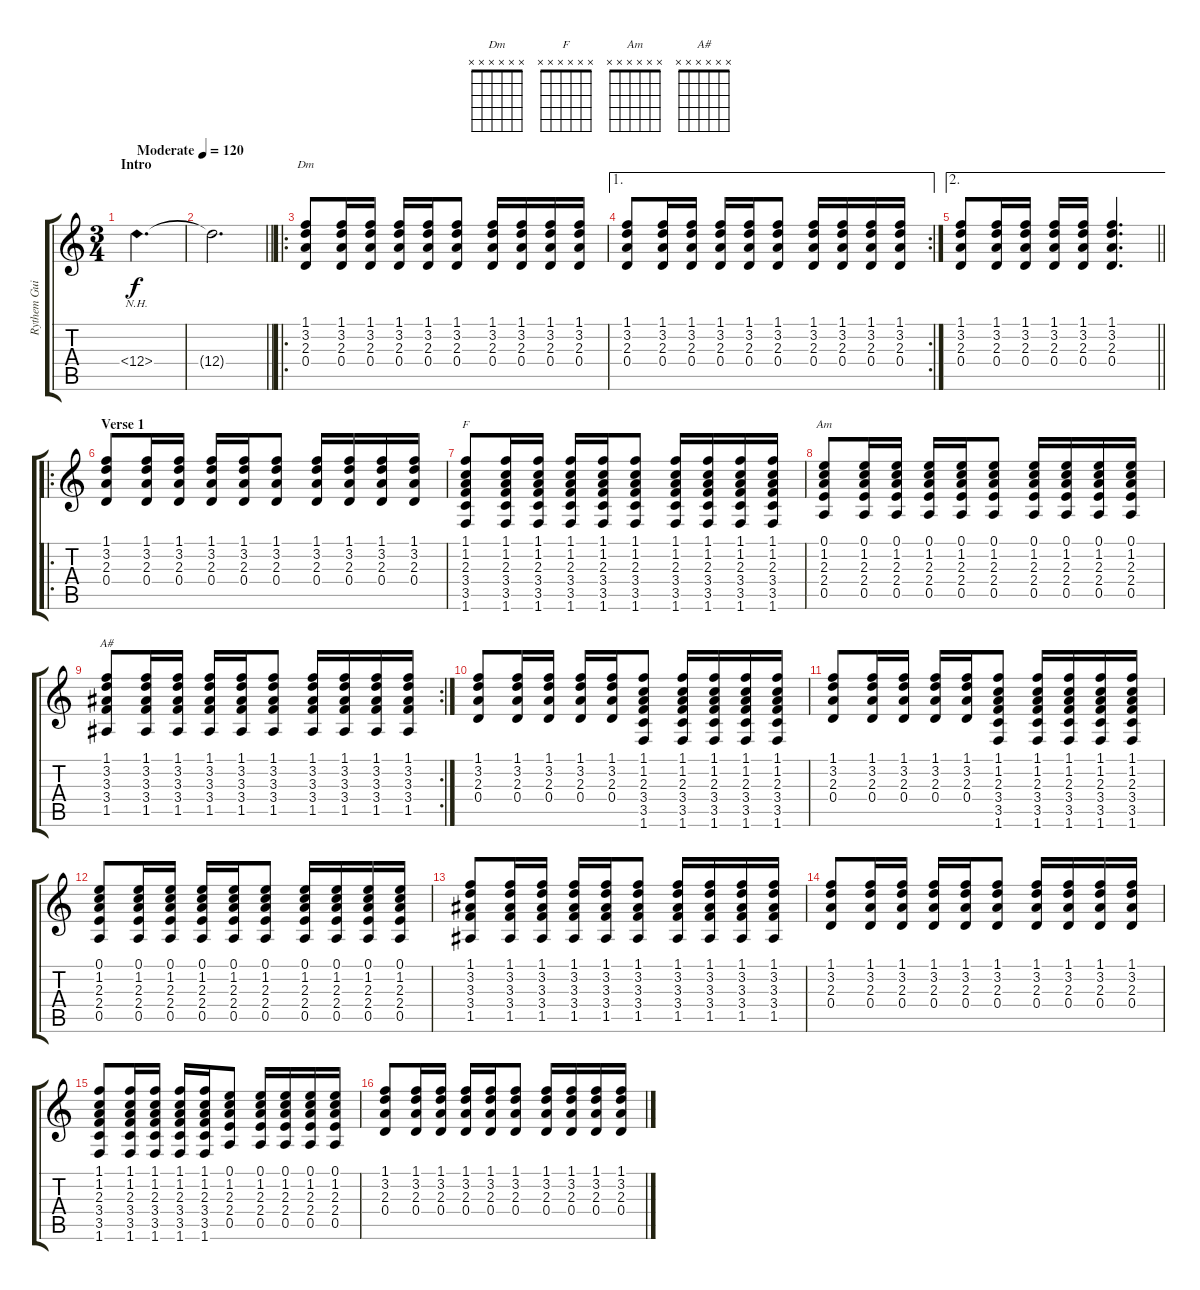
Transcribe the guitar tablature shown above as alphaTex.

\track ("Rythem Guitar" "Rythem Gui") {instrument acousticguitarsteel}
\staff {score tabs}
\tuning (E4 B3 G3 D3 A2 E2) {hide}
\chord ("Dm" x x x x x x)
\chord ("F" x x x x x x)
\chord ("Am" x x x x x x)
\chord ("A#" x x x x x x)
\ts (3 4)
\section ("" "Intro")
\tempo (120 "Moderate")
\clef g2
\ks c
12.4{nh}.4{d dy f instrument acousticguitarsteel} |
\barLineRight lightlight
12.4{t}.2{d} |
\ro
(1.1 3.2 2.3 0.4).8{ch "Dm"} (1.1 3.2 2.3 0.4).16 (1.1 3.2 2.3 0.4).16 (1.1 3.2 2.3 0.4).16 (1.1 3.2 2.3 0.4).16 (1.1 3.2 2.3 0.4).8 (1.1 3.2 2.3 0.4).16 (1.1 3.2 2.3 0.4).16 (1.1 3.2 2.3 0.4).16 (1.1 3.2 2.3 0.4).16 |
\ae 1
\rc 2
(1.1 3.2 2.3 0.4).8 (1.1 3.2 2.3 0.4).16 (1.1 3.2 2.3 0.4).16 (1.1 3.2 2.3 0.4).16 (1.1 3.2 2.3 0.4).16 (1.1 3.2 2.3 0.4).8 (1.1 3.2 2.3 0.4).16 (1.1 3.2 2.3 0.4).16 (1.1 3.2 2.3 0.4).16 (1.1 3.2 2.3 0.4).16 |
\ae 2
\barLineRight lightlight
(1.1 3.2 2.3 0.4).8 (1.1 3.2 2.3 0.4).16 (1.1 3.2 2.3 0.4).16 (1.1 3.2 2.3 0.4).16 (1.1 3.2 2.3 0.4).16 (1.1 3.2 2.3 0.4).4{d} |
\ro
\section ("" "Verse 1")
(1.1 3.2 2.3 0.4).8 (1.1 3.2 2.3 0.4).16 (1.1 3.2 2.3 0.4).16 (1.1 3.2 2.3 0.4).16 (1.1 3.2 2.3 0.4).16 (1.1 3.2 2.3 0.4).8 (1.1 3.2 2.3 0.4).16 (1.1 3.2 2.3 0.4).16 (1.1 3.2 2.3 0.4).16 (1.1 3.2 2.3 0.4).16 |
(1.1 1.2 2.3 3.4 3.5 1.6).8{ch "F"} (1.1 1.2 2.3 3.4 3.5 1.6).16 (1.1 1.2 2.3 3.4 3.5 1.6).16 (1.1 1.2 2.3 3.4 3.5 1.6).16 (1.1 1.2 2.3 3.4 3.5 1.6).16 (1.1 1.2 2.3 3.4 3.5 1.6).8 (1.1 1.2 2.3 3.4 3.5 1.6).16 (1.1 1.2 2.3 3.4 3.5 1.6).16 (1.1 1.2 2.3 3.4 3.5 1.6).16 (1.1 1.2 2.3 3.4 3.5 1.6).16 |
(0.1 1.2 2.3 2.4 0.5).8{ch "Am"} (0.1 1.2 2.3 2.4 0.5).16 (0.1 1.2 2.3 2.4 0.5).16 (0.1 1.2 2.3 2.4 0.5).16 (0.1 1.2 2.3 2.4 0.5).16 (0.1 1.2 2.3 2.4 0.5).8 (0.1 1.2 2.3 2.4 0.5).16 (0.1 1.2 2.3 2.4 0.5).16 (0.1 1.2 2.3 2.4 0.5).16 (0.1 1.2 2.3 2.4 0.5).16 |
\rc 2
(1.1 3.2 3.3 3.4 1.5).8{ch "A#"} (1.1 3.2 3.3 3.4 1.5).16 (1.1 3.2 3.3 3.4 1.5).16 (1.1 3.2 3.3 3.4 1.5).16 (1.1 3.2 3.3 3.4 1.5).16 (1.1 3.2 3.3 3.4 1.5).8 (1.1 3.2 3.3 3.4 1.5).16 (1.1 3.2 3.3 3.4 1.5).16 (1.1 3.2 3.3 3.4 1.5).16 (1.1 3.2 3.3 3.4 1.5).16 |
(1.1 3.2 2.3 0.4).8 (1.1 3.2 2.3 0.4).16 (1.1 3.2 2.3 0.4).16 (1.1 3.2 2.3 0.4).16 (1.1 3.2 2.3 0.4).16 (1.1 1.2 2.3 3.4 3.5 1.6).8 (1.1 1.2 2.3 3.4 3.5 1.6).16 (1.1 1.2 2.3 3.4 3.5 1.6).16 (1.1 1.2 2.3 3.4 3.5 1.6).16 (1.1 1.2 2.3 3.4 3.5 1.6).16 |
(1.1 3.2 2.3 0.4).8 (1.1 3.2 2.3 0.4).16 (1.1 3.2 2.3 0.4).16 (1.1 3.2 2.3 0.4).16 (1.1 3.2 2.3 0.4).16 (1.1 1.2 2.3 3.4 3.5 1.6).8 (1.1 1.2 2.3 3.4 3.5 1.6).16 (1.1 1.2 2.3 3.4 3.5 1.6).16 (1.1 1.2 2.3 3.4 3.5 1.6).16 (1.1 1.2 2.3 3.4 3.5 1.6).16 |
(0.1 1.2 2.3 2.4 0.5).8 (0.1 1.2 2.3 2.4 0.5).16 (0.1 1.2 2.3 2.4 0.5).16 (0.1 1.2 2.3 2.4 0.5).16 (0.1 1.2 2.3 2.4 0.5).16 (0.1 1.2 2.3 2.4 0.5).8 (0.1 1.2 2.3 2.4 0.5).16 (0.1 1.2 2.3 2.4 0.5).16 (0.1 1.2 2.3 2.4 0.5).16 (0.1 1.2 2.3 2.4 0.5).16 |
(1.1 3.2 3.3 3.4 1.5).8 (1.1 3.2 3.3 3.4 1.5).16 (1.1 3.2 3.3 3.4 1.5).16 (1.1 3.2 3.3 3.4 1.5).16 (1.1 3.2 3.3 3.4 1.5).16 (1.1 3.2 3.3 3.4 1.5).8 (1.1 3.2 3.3 3.4 1.5).16 (1.1 3.2 3.3 3.4 1.5).16 (1.1 3.2 3.3 3.4 1.5).16 (1.1 3.2 3.3 3.4 1.5).16 |
(1.1 3.2 2.3 0.4).8 (1.1 3.2 2.3 0.4).16 (1.1 3.2 2.3 0.4).16 (1.1 3.2 2.3 0.4).16 (1.1 3.2 2.3 0.4).16 (1.1 3.2 2.3 0.4).8 (1.1 3.2 2.3 0.4).16 (1.1 3.2 2.3 0.4).16 (1.1 3.2 2.3 0.4).16 (1.1 3.2 2.3 0.4).16 |
(1.1 1.2 2.3 3.4 3.5 1.6).8 (1.1 1.2 2.3 3.4 3.5 1.6).16 (1.1 1.2 2.3 3.4 3.5 1.6).16 (1.1 1.2 2.3 3.4 3.5 1.6).16 (1.1 1.2 2.3 3.4 3.5 1.6).16 (0.1 1.2 2.3 2.4 0.5).8 (0.1 1.2 2.3 2.4 0.5).16 (0.1 1.2 2.3 2.4 0.5).16 (0.1 1.2 2.3 2.4 0.5).16 (0.1 1.2 2.3 2.4 0.5).16 |
(1.1 3.2 2.3 0.4).8 (1.1 3.2 2.3 0.4).16 (1.1 3.2 2.3 0.4).16 (1.1 3.2 2.3 0.4).16 (1.1 3.2 2.3 0.4).16 (1.1 3.2 2.3 0.4).8 (1.1 3.2 2.3 0.4).16 (1.1 3.2 2.3 0.4).16 (1.1 3.2 2.3 0.4).16 (1.1 3.2 2.3 0.4).16
